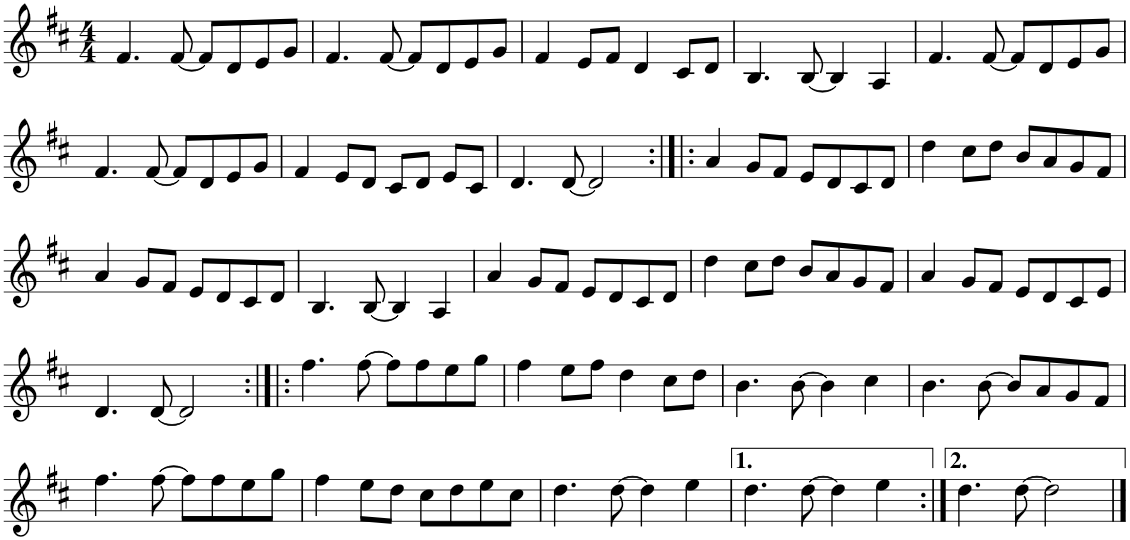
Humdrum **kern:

**kern
*part1
*staff1
*I"Piano
*I'Pno
*clefG2
*k[f#c#]
*D:
*M4/4
=1
4.f#/
[8f#/
8f#/L]
8d/
8e/
8g/J
=2
4.f#/
[8f#/
8f#/L]
8d/
8e/
8g/J
=3
4f#/
8e/L
8f#/J
4d/
8c#/L
8d/J
=4
4.B/
[8B/
4B/]
4A/
=5
4.f#/
[8f#/
8f#/L]
8d/
8e/
8g/J
!!LO:LB:g=z
=6
4.f#/
[8f#/
8f#/L]
8d/
8e/
8g/J
=7
4f#/
8e/L
8d/J
8c#/L
8d/J
8e/L
8c#/J
=8
4.d/
[8d/
2d/]
=9:|!|:
4a/
8g/L
8f#/J
8e/L
8d/
8c#/
8d/J
=10
4dd\
8cc#\L
8dd\J
8b/L
8a/
8g/
8f#/J
!!LO:LB:g=z
=11
4a/
8g/L
8f#/J
8e/L
8d/
8c#/
8d/J
=12
4.B/
[8B/
4B/]
4A/
=13
4a/
8g/L
8f#/J
8e/L
8d/
8c#/
8d/J
=14
4dd\
8cc#\L
8dd\J
8b/L
8a/
8g/
8f#/J
=15
4a/
8g/L
8f#/J
8e/L
8d/
8c#/
8e/J
!!LO:LB:g=z
=16
4.d/
[8d/
2d/]
=17:|!|:
4.ff#\
[8ff#\
8ff#\L]
8ff#\
8ee\
8gg\J
=18
4ff#\
8ee\L
8ff#\J
4dd\
8cc#\L
8dd\J
=19
4.b\
[8b\
4b\]
4cc#\
=20
4.b\
[8b\
8b/L]
8a/
8g/
8f#/J
!!LO:LB:g=z
=21
4.ff#\
[8ff#\
8ff#\L]
8ff#\
8ee\
8gg\J
=22
4ff#\
8ee\L
8dd\J
8cc#\L
8dd\
8ee\
8cc#\J
=23
4.dd\
[8dd\
4dd\]
4ee\
=24
4.dd\
[8dd\
4dd\]
4ee\
=25:|!
4.dd\
[8dd\
2dd\]
==
*-
